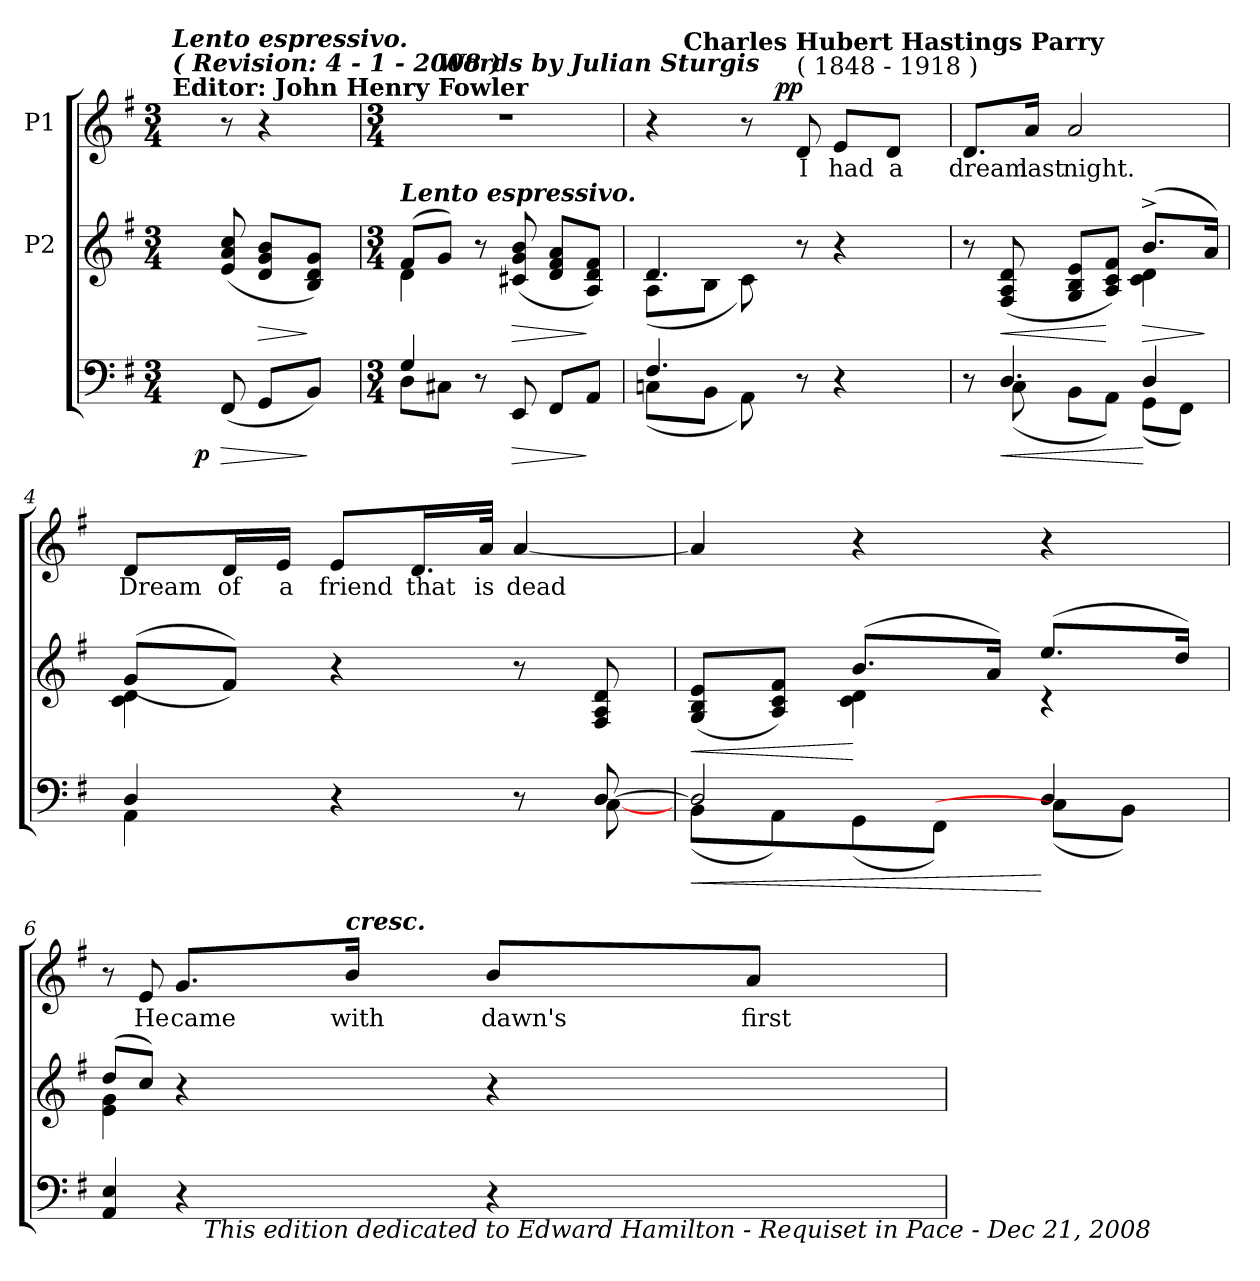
**kern	**dynam	**kern	**dynam	**kern	**text	**dynam
*part3	*part3	*part2	*part2	*part1	*part1	*part1
*staff3	*staff3	*staff2	*staff2	*staff1	*staff1	*staff1
*	*	*I"P2	*	*I"P1	*	*
!!LO:PB:g=z
*clefF4	*	*clefG2	*	*clefG2	*	*
*k[f#]	*	*k[f#]	*	*k[f#]	*	*
*e:	*	*e:	*	*e:	*	*
*M3/4	*	*M3/4	*	*M3/4	*	*
*MM65	*	*MM65	*	*MM65	*	*
=	=	=	=	=	=	=
*^	*	*	*	*	*	*
!	!	!	!	!	!LO:TX:a:B:t=Editor&colon; John Henry Fowler	!	!
!	!	!	!	!	!LO:TX:a:Bi:t=(  Revision&colon;   4 - 1 - 2008  )	!	!
!	!	!	!	!	!LO:TX:a:Bi:t=Lento espressivo.	!	!
8ryy	32..ryy	.	8ryy	.	8ryy	.	.
.	4ryy	p	.	.	.	.	.
!	!	!LO:HP:b	!	!	!	!	!
(8FF#i/	.	>	(8ei/ 8ai 8cci	.	8r	.	.
!	!	!	!	!LO:HP:b	!	!	!
8GGi/L	.	.	8di/ 8gi 8biL	>	4r	.	.
.	8ryy	.	.	.	.	.	.
8BBi/J)	.	]	8Bi/ 8di 8giJ)	]	.	.	.
.	16ryy	.	.	.	.	.	.
.	128ryy	.	.	.	.	.	.
=1	=1	=1	=1	=1	=1	=1	=1
*M3/4	*	*	*M3/4	*	*M3/4	*	*
*	*	*	*^	*	*	*	*
!	!	!	!	!	!	!LO:TX:a:Bi:t=From "English Lyrics" -  Set 3 -  Number 5	!	!
!	!	!	!LO:TX:a:Bi:t=Lento espressivo.	!	!	!	!	!
!	!	!	!	!	!	!LO:N:vis=1	!	!
*	*	*	*	*	*	*^	*	*
4Gi/	8Di\L	.	(8f#i/L	4di\	.	2.r	8ryy	.	.
!	!	!	!	!	!	!	!LO:TX:a:Bi:t=Words by Julian Sturgis	!	!
.	8C#Xi\J	.	8gi/J)	.	.	.	2ryy	.	.
8r	4ryy	.	8r	4ryy	.	.	.	.	.
!	!	!LO:HP:b	!	!	!LO:HP:b	!	!	!	!
8EEi/	.	>	(8c#Xi/ 8gi 8bi	.	>	.	.	.	.
8FF#i/L	4ryy	.	8di/ 8f#i 8aiL	4ryy	.	.	.	.	.
8AAi/J	.	]	8Ai/ 8di 8f#iJ)	.	]	.	8ryy	.	.
=2	=2	=2	=2	=2	=2	=2	=2	=2	=2
*	*	*	*	*	*	*	*^	*	*
4.F#i/	(8Cni\L	.	4.di/	(8Ai\L	.	4r	4ryy	16ryy	.	.
.	.	.	.	.	.	.	.	64ryy	.	.
.	.	.	.	.	.	.	.	1024ryy	.	.
!	!	!	!	!	!	!	!	!LO:TX:a:B:t=Charles Hubert Hastings Parry	!	!
.	.	.	.	.	.	.	.	2ryy	.	.
.	8BBi\J	.	.	8Bi\J	.	.	.	.	.	.
.	8AAi\)	.	.	8ci\)	.	8r	16ryy	.	.	.
.	.	.	.	.	.	.	128.ryy	.	.	.
.	.	.	.	.	.	.	4ryy	.	.	pp
!	!	!	!	!	!	!LO:TX:a:t=( 1848 - 1918 )	!	!	!	!
!	!	!	!	!	!	!	!	!	!LO:LY:b:color=#000000	!
8r	8ryy	.	8r	8ryy	.	8di/	.	.	I	.
!	!	!	!	!	!	!	!	!	!LO:LY:b:color=#000000	!
4r	4ryy	.	4r	4ryy	.	8ei/L	.	.	had	.
.	.	.	.	.	.	.	8ryy	.	.	.
.	.	.	.	.	.	.	.	8ryy	.	.
!	!	!	!	!	!	!	!	!	!LO:LY:b:color=#000000	!
.	.	.	.	.	.	8di/J	.	.	a	.
.	.	.	.	.	.	.	32ryy	.	.	.
.	.	.	.	.	.	.	.	32ryy	.	.
.	.	.	.	.	.	.	64ryy	.	.	.
.	.	.	.	.	.	.	.	128...ryy	.	.
.	.	.	.	.	.	.	256ryy	.	.	.
*	*	*	*	*	*	*v	*v	*v	*	*
!!LO:LB:g=z
=3	=3	=3	=3	=3	=3	=3	=3	=3
*	*	*	*	*	*	*^	*	*
*	*	*	*	*	*	*	*^	*	*
!	!	!	!	!	!	!	!	!	!LO:LY:b:color=#000000	!
*	*	*	*	*	*	*v	*v	*v	*	*
8r	8ryy	.	8r	2ryy	.	8.di/L	dream	.
!	!	!LO:HP:b	!	!	!	!	!	!
!	!	!LO:HP:n=1:b	!	!	!LO:HP:b	!	!	!
4.Di/	(8Ci\	< >	(8F#i/ 8Ai 8di	.	<	.	.	.
!	!	!	!	!	!	!	!LO:LY:b:color=#000000	!
.	.	.	.	.	.	16ai/Jk	last	.
!	!	!	!	!	!	!	!LO:LY:b:color=#000000	!
.	8BBi\L	.	8Gi/ 8Bi 8eiL	.	.	2ai/	night.	.
.	8AAi\J)	.	8Ai/ 8ci 8f#iJ)	.	[	.	.	.
!	!	!	!	!	!LO:HP:b	!	!	!
4Di/	(8GGi\L	[	(8.b^i/L	4ci\ 4di	>	.	.	.
.	8FF#i\J)	.	.	.	.	.	.	.
.	.	.	16ai/Jk)	.	]	.	.	.
*v	*v	*	*	*	*	*	*	*
*	*	*v	*v	*	*	*	*
.	]	.	.	.	.	.
=4	=4	=4	=4	=4	=4	=4
*^	*	*^	*	*	*	*
!	!	!	!	!	!	!	!LO:LY:b:color=#000000	!
4Di/	4AAi\	.	((8gi/L	4ci\ 4di	.	8di/L	Dream	.
!	!	!	!	!	!	!	!LO:LY:b:color=#000000	!
.	.	.	8f#i/J))	.	.	16di/L	of	.
!	!	!	!	!	!	!	!LO:LY:b:color=#000000	!
.	.	.	.	.	.	16ei/JJ	a	.
!	!	!	!	!	!	!	!LO:LY:b:color=#000000	!
4r	4ryy	.	4r	4ryy	.	8ei/L	friend	.
!	!	!	!	!	!	!	!LO:LY:b:color=#000000	!
.	.	.	.	.	.	16.di/L	that	.
!	!	!	!	!	!	!	!LO:LY:b:color=#000000	!
.	.	.	.	.	.	32ai/JJk	is	.
!	!	!	!	!	!	!	!LO:LY:b:color=#000000	!
8r	8ryy	.	8r	4ryy	.	[4ai/	dead	.
[8Di/	[8Ci\	.	8F#i/ 8Ai 8di	.	.	.	.	.
=5	=5	=5	=5	=5	=5	=5	=5	=5
!	!	!LO:HP:b	!	!	!LO:HP:b	!	!	!
2Di/]	(8BBi\L	<	(8Gi/ 8Bi 8eiL	4ryy	<	4ai/]	.	.
.	8AAi\)	.	8Ai/ 8ci 8f#iJ)	.	.	.	.	.
.	(8GGi\	.	(8.bi/L	4ci\ 4di	[	4r	.	.
.	8FF#i\J)	.	.	.	.	.	.	.
.	.	.	16ai/Jk)	.	.	.	.	.
4Di/	(8Ci\L]	[	(8.eei/L	4r	.	4r	.	.
.	8BBi\J)	.	.	.	.	.	.	.
.	.	.	16ddi/Jk)	.	.	.	.	.
!!LO:LB:g=z
=6	=6	=6	=6	=6	=6	=6	=6	=6
4AAi/ 4Ei	4ryy	.	(8ddi/L	4ei\ 4gi	.	8r	.	.
!	!	!	!	!	!	!	!LO:LY:b:color=#000000	!
.	.	.	8cci/J)	.	.	8ei/	He	.
!	!	!	!	!	!	!	!LO:LY:b:color=#000000	!
4r	32ryy	.	4r	4ryy	.	8.gi/L	came	.
.	64ryy	.	.	.	.	.	.	.
.	1024ryy	.	.	.	.	.	.	.
!	!LO:TX:b:i:t=This edition dedicated to Edward Hamilton - Requiset in Pace - Dec 21, 2008	!	!	!	!	!	!	!
.	4ryy	.	.	.	.	.	.	.
!	!	!	!	!	!	!LO:TX:a:Bi:t=cresc.	!	!
!	!	!	!	!	!	!	!LO:LY:b:color=#000000	!
.	.	.	.	.	.	16bi/Jk	with	.
!	!	!	!	!	!	!	!LO:LY:b:color=#000000	!
4r	.	.	4r	4ryy	.	8bi/L	dawn's	.
.	8ryy	.	.	.	.	.	.	.
!	!	!	!	!	!	!	!LO:LY:b:color=#000000	!
.	.	.	.	.	.	8ai/J	first	.
.	16ryy	.	.	.	.	.	.	.
.	128...ryy	.	.	.	.	.	.	.
*v	*v	*	*	*	*	*	*	*
*	*	*v	*v	*	*	*	*
=	=	=	=	=	=	=
*-	*-	*-	*-	*-	*-	*-
